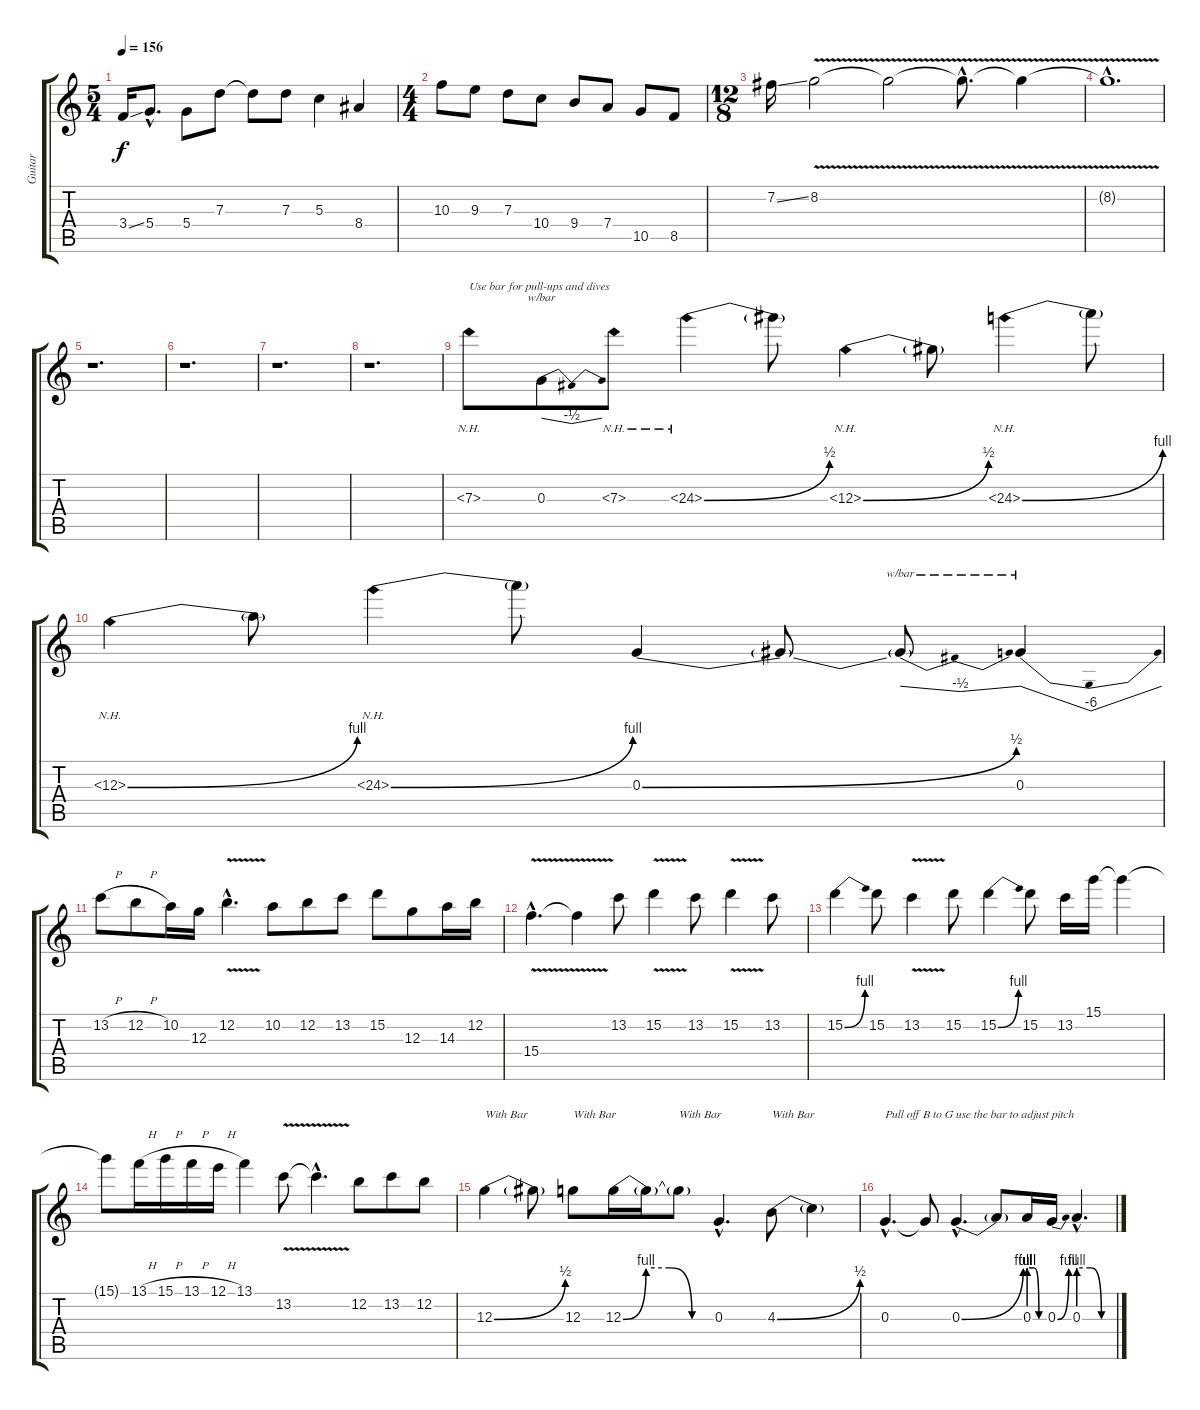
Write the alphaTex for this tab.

\track ("Guitar" "Guitar") {instrument overdrivenguitar}
\staff {score tabs}
\tuning (E4 B3 G3 D3 A2 E2) {hide}
\ts (5 4)
\tempo 156
\clef g2
\ks c
3.4{ss}.16{dy f} 5.4{hac}.8{d} 5.4.8 7.3.8 7.3{t}.8 7.3.8 5.3.4 8.4.4 |
\ts (4 4)
10.3.8 9.3.8 7.3.8 10.4.8 9.4.8 7.4.8 10.5.8 8.5.8 |
\ts (12 8)
7.2{ss}.16 8.2{v}.2 8.2{v t}.2 8.2{v hac t}.8{d} 8.2{v t}.4 |
8.2{hac t}.1{d} |
r.1{d} |
r.1{d} |
r.1{d} |
r.1{d} |
7.3{nh}.8{txt "Use bar for pull-ups and dives"} 0.3.8{tbe (dip default 0 0 30 -2 60 0)} 7.3{nh}.8 24.3{be (bend 0 0 60 2) nh}.4 24.3{t}.8 12.3{be (bend 0 0 60 2) nh}.4 12.3{t}.8 24.3{be (bend 0 0 60 4) nh}.4 24.3{t}.8 |
12.3{be (bend 0 0 60 4) nh}.4 12.3{t}.8 24.3{be (bend 0 0 60 4) nh}.4 24.3{t}.8 0.3{be (bend 0 0 60 2)}.4 0.3{t}.8 0.3{t}.8{tbe (dip default 0 0 30 -2 60 0)} 0.3.4{tbe (dip default 0 0 30 -24 60 0)} |
13.2{h}.8 12.2{h}.8 10.2.16 12.3.16 12.2{v hac}.4{d} 10.2.8 12.2.8 13.2.8 15.2.8 12.3.8 14.3.16 12.2.16 |
15.4{v hac}.4{d} 15.4{t}.4 13.2.8 15.2{v}.4 13.2.8 15.2{v}.4 13.2.8 |
15.2{be (bend 0 0 60 4)}.4 15.2.8 13.2{v}.4 15.2.8 15.2{be (bend 0 0 60 4)}.4 15.2.8 13.2.16 15.1.16 15.1{t}.4 |
15.1{t}.8 13.1{h}.16 15.1{h}.16 13.1{h}.16 12.1{h}.16 13.1.4 13.2{v}.8 13.2{hac t}.4{d} 12.2.8 13.2.8 12.2.8 |
12.3{be (bend 0 0 60 2)}.4{txt "With Bar"} 12.3{t}.8 12.3.8{txt "With Bar"} 12.3{be (custom 0 0 15 4 30 4 45 0 60 0)}.16 12.3{t}.16 12.3{t}.8{txt "With Bar"} 0.3{hac}.4{d} 4.3{be (bend 0 0 60 2)}.8{txt "With Bar"} 4.3{t}.4 |
0.3{hac}.4{d txt "Pull off B to G use the bar to adjust pitch"} 0.3{t}.8 0.3{be (bend 0 0 60 4) hac}.4{d} 0.3{t}.8 0.3{be (custom 0 4 20 4 40 0 60 0)}.16 0.3{be (bend 0 0 60 4)}.16 0.3{be (custom 0 4 20 4 40 0 60 0) hac}.4{d}
